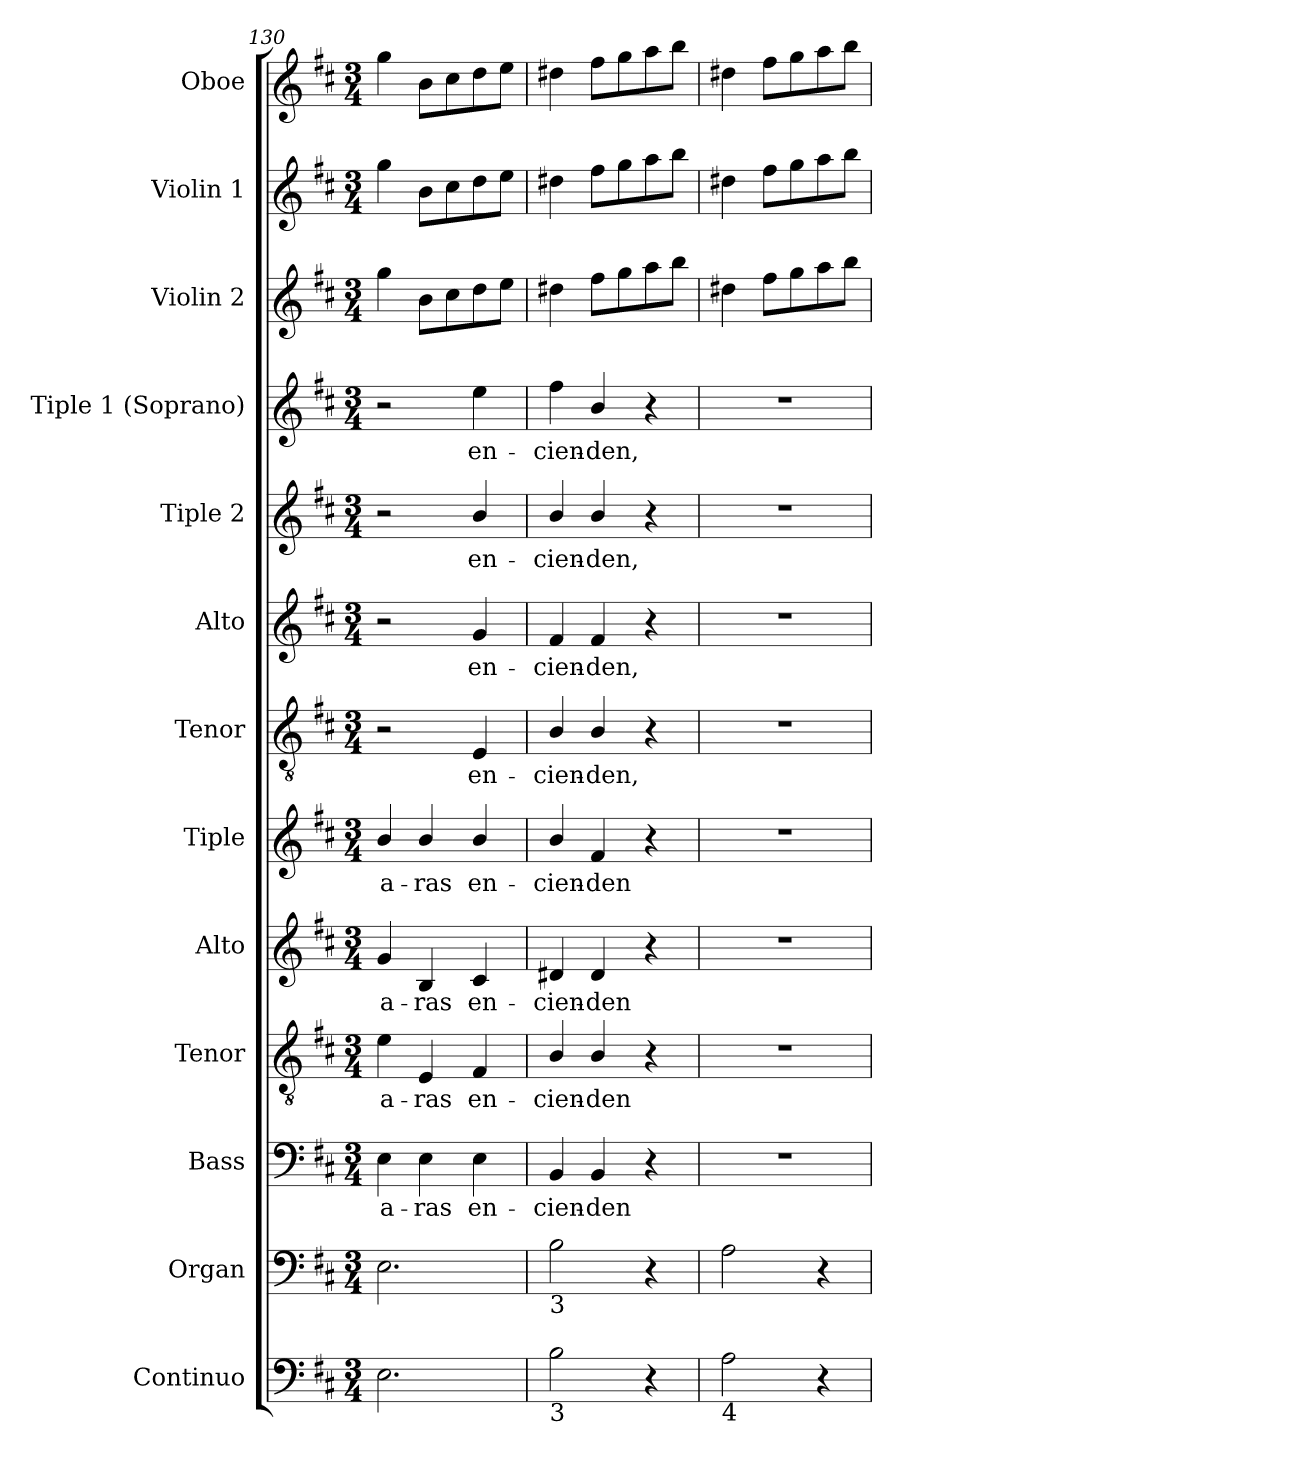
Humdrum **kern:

**kern	**kern	**kern	**text	**kern	**text	**kern	**text	**kern	**text	**kern	**text	**kern	**text	**kern	**text	**kern	**text	**kern	**kern	**kern
*part13	*part12	*part11	*part11	*part10	*part10	*part9	*part9	*part8	*part8	*part7	*part7	*part6	*part6	*part5	*part5	*part4	*part4	*part3	*part2	*part1
*staff13	*staff12	*staff11	*staff11	*staff10	*staff10	*staff9	*staff9	*staff8	*staff8	*staff7	*staff7	*staff6	*staff6	*staff5	*staff5	*staff4	*staff4	*staff3	*staff2	*staff1
*I"Continuo	*I"Organ	*I"Bass	*	*I"Tenor	*	*I"Alto	*	*I"Tiple	*	*I"Tenor	*	*I"Alto	*	*I"Tiple 2	*	*I"Tiple 1 (Soprano)	*	*I"Violin 2	*I"Violin 1	*I"Oboe
*I'Cont.	*I'Org.	*I'B.	*	*I'T.	*	*I'A.	*	*	*	*I'T.	*	*I'A.	*	*	*	*I'S1.	*	*I'Vln. 2	*I'Vln. 1	*I'Ob.
*clefF4	*clefF4	*clefF4	*	*clefGv2	*	*clefG2	*	*clefG2	*	*clefGv2	*	*clefG2	*	*clefG2	*	*clefG2	*	*clefG2	*clefG2	*clefG2
*	*	*	*	*ITrd7c12	*	*	*	*	*	*ITrd7c12	*	*	*	*	*	*	*	*	*	*
*k[f#c#]	*k[f#c#]	*k[f#c#]	*	*k[f#c#]	*	*k[f#c#]	*	*k[f#c#]	*	*k[f#c#]	*	*k[f#c#]	*	*k[f#c#]	*	*k[f#c#]	*	*k[f#c#]	*k[f#c#]	*k[f#c#]
*D:	*D:	*D:	*	*D:	*	*D:	*	*D:	*	*D:	*	*D:	*	*D:	*	*D:	*	*D:	*D:	*D:
*M3/4	*M3/4	*M3/4	*	*M3/4	*	*M3/4	*	*M3/4	*	*M3/4	*	*M3/4	*	*M3/4	*	*M3/4	*	*M3/4	*M3/4	*M3/4
=130	=130	=130	=130	=130	=130	=130	=130	=130	=130	=130	=130	=130	=130	=130	=130	=130	=130	=130	=130	=130
!	!	!	!LO:LY:b:color=#000000	!	!	!	!	!	!	!	!	!	!	!	!	!	!	!	!	!
!	!	!	!	!	!LO:LY:b:color=#000000	!	!	!	!	!	!	!	!	!	!	!	!	!	!	!
!	!	!	!	!	!	!	!LO:LY:b:color=#000000	!	!	!	!	!	!	!	!	!	!	!	!	!
!	!	!	!	!	!	!	!	!	!LO:LY:b:color=#000000	!	!	!	!	!	!	!	!	!	!	!
2.Ei\	2.Ei\	4Ei\	a-	4Ei\	a-	4gi/	a-	4bi/	a-	2r	.	2r	.	2r	.	2r	.	4ggi\	4ggi\	4ggi\
!	!	!	!LO:LY:b:color=#000000	!	!	!	!	!	!	!	!	!	!	!	!	!	!	!	!	!
!	!	!	!	!	!LO:LY:b:color=#000000	!	!	!	!	!	!	!	!	!	!	!	!	!	!	!
!	!	!	!	!	!	!	!LO:LY:b:color=#000000	!	!	!	!	!	!	!	!	!	!	!	!	!
!	!	!	!	!	!	!	!	!	!LO:LY:b:color=#000000	!	!	!	!	!	!	!	!	!	!	!
.	.	4Ei\	-ras	4EEi/	-ras	4Bi/	-ras	4bi/	-ras	.	.	.	.	.	.	.	.	8bi\L	8bi\L	8bi\L
.	.	.	.	.	.	.	.	.	.	.	.	.	.	.	.	.	.	8cc#i\	8cc#i\	8cc#i\
!	!	!	!LO:LY:b:color=#000000	!	!	!	!	!	!	!	!	!	!	!	!	!	!	!	!	!
!	!	!	!	!	!LO:LY:b:color=#000000	!	!	!	!	!	!	!	!	!	!	!	!	!	!	!
!	!	!	!	!	!	!	!LO:LY:b:color=#000000	!	!	!	!	!	!	!	!	!	!	!	!	!
!	!	!	!	!	!	!	!	!	!LO:LY:b:color=#000000	!	!	!	!	!	!	!	!	!	!	!
!	!	!	!	!	!	!	!	!	!	!	!LO:LY:b:color=#000000	!	!	!	!	!	!	!	!	!
!	!	!	!	!	!	!	!	!	!	!	!	!	!LO:LY:b:color=#000000	!	!	!	!	!	!	!
!	!	!	!	!	!	!	!	!	!	!	!	!	!	!	!LO:LY:b:color=#000000	!	!	!	!	!
!	!	!	!	!	!	!	!	!	!	!	!	!	!	!	!	!	!LO:LY:b:color=#000000	!	!	!
.	.	4Ei\	en-	4FF#i/	en-	4c#i/	en-	4bi/	en-	4EEi/	en-	4gi/	en-	4bi/	en-	4eei\	en-	8ddi\	8ddi\	8ddi\
.	.	.	.	.	.	.	.	.	.	.	.	.	.	.	.	.	.	8eei\J	8eei\J	8eei\J
=131	=131	=131	=131	=131	=131	=131	=131	=131	=131	=131	=131	=131	=131	=131	=131	=131	=131	=131	=131	=131
!	!	!	!LO:LY:b:color=#000000	!	!	!	!	!	!	!	!	!	!	!	!	!	!	!	!	!
!	!	!	!	!	!LO:LY:b:color=#000000	!	!	!	!	!	!	!	!	!	!	!	!	!	!	!
!	!	!	!	!	!	!	!LO:LY:b:color=#000000	!	!	!	!	!	!	!	!	!	!	!	!	!
!	!	!	!	!	!	!	!	!	!LO:LY:b:color=#000000	!	!	!	!	!	!	!	!	!	!	!
!	!	!	!	!	!	!	!	!	!	!	!LO:LY:b:color=#000000	!	!	!	!	!	!	!	!	!
!	!	!	!	!	!	!	!	!	!	!	!	!	!LO:LY:b:color=#000000	!	!	!	!	!	!	!
!	!	!	!	!	!	!	!	!	!	!	!	!	!	!	!LO:LY:b:color=#000000	!	!	!	!	!
!	!LO:TX:b:t=3	!	!	!	!	!	!	!	!	!	!	!	!	!	!	!	!	!	!	!
!LO:TX:b:t=3	!	!	!	!	!	!	!	!	!	!	!	!	!	!	!	!	!	!	!	!
!	!	!	!	!	!	!	!	!	!	!	!	!	!	!	!	!	!LO:LY:b:color=#000000	!	!	!
2Bi\	2Bi\	4BBi/	-cien-	4BBi/	-cien-	4d#Xi/	-cien-	4bi/	-cien-	4BBi/	-cien-	4f#i/	-cien-	4bi/	-cien-	4ff#i\	-cien-	4dd#Xi\	4dd#Xi\	4dd#Xi\
!	!	!	!LO:LY:b:color=#000000	!	!	!	!	!	!	!	!	!	!	!	!	!	!	!	!	!
!	!	!	!	!	!LO:LY:b:color=#000000	!	!	!	!	!	!	!	!	!	!	!	!	!	!	!
!	!	!	!	!	!	!	!LO:LY:b:color=#000000	!	!	!	!	!	!	!	!	!	!	!	!	!
!	!	!	!	!	!	!	!	!	!LO:LY:b:color=#000000	!	!	!	!	!	!	!	!	!	!	!
!	!	!	!	!	!	!	!	!	!	!	!LO:LY:b:color=#000000	!	!	!	!	!	!	!	!	!
!	!	!	!	!	!	!	!	!	!	!	!	!	!LO:LY:b:color=#000000	!	!	!	!	!	!	!
!	!	!	!	!	!	!	!	!	!	!	!	!	!	!	!LO:LY:b:color=#000000	!	!	!	!	!
!	!	!	!	!	!	!	!	!	!	!	!	!	!	!	!	!	!LO:LY:b:color=#000000	!	!	!
.	.	4BBi/	-den	4BBi/	-den	4d#i/	-den	4f#i/	-den	4BBi/	-den,	4f#i/	-den,	4bi/	-den,	4bi/	-den,	8ff#i\L	8ff#i\L	8ff#i\L
.	.	.	.	.	.	.	.	.	.	.	.	.	.	.	.	.	.	8ggi\	8ggi\	8ggi\
4r	4r	4r	.	4r	.	4r	.	4r	.	4r	.	4r	.	4r	.	4r	.	8aai\	8aai\	8aai\
.	.	.	.	.	.	.	.	.	.	.	.	.	.	.	.	.	.	8bbi\J	8bbi\J	8bbi\J
!!LO:PB:g=z
=132	=132	=132	=132	=132	=132	=132	=132	=132	=132	=132	=132	=132	=132	=132	=132	=132	=132	=132	=132	=132
!LO:TX:b:t=4	!	!	!	!	!	!	!	!	!	!	!	!	!	!	!	!	!	!	!	!
!	!	!LO:N:vis=1	!	!LO:N:vis=1	!	!LO:N:vis=1	!	!LO:N:vis=1	!	!LO:N:vis=1	!	!LO:N:vis=1	!	!LO:N:vis=1	!	!LO:N:vis=1	!	!	!	!
2Ai\	2Ai\	2.r	.	2.r	.	2.r	.	2.r	.	2.r	.	2.r	.	2.r	.	2.r	.	4dd#Xi\	4dd#Xi\	4dd#Xi\
.	.	.	.	.	.	.	.	.	.	.	.	.	.	.	.	.	.	8ff#i\L	8ff#i\L	8ff#i\L
.	.	.	.	.	.	.	.	.	.	.	.	.	.	.	.	.	.	8ggi\	8ggi\	8ggi\
4r	4r	.	.	.	.	.	.	.	.	.	.	.	.	.	.	.	.	8aai\	8aai\	8aai\
.	.	.	.	.	.	.	.	.	.	.	.	.	.	.	.	.	.	8bbi\J	8bbi\J	8bbi\J
=	=	=	=	=	=	=	=	=	=	=	=	=	=	=	=	=	=	=	=	=
*-	*-	*-	*-	*-	*-	*-	*-	*-	*-	*-	*-	*-	*-	*-	*-	*-	*-	*-	*-	*-
